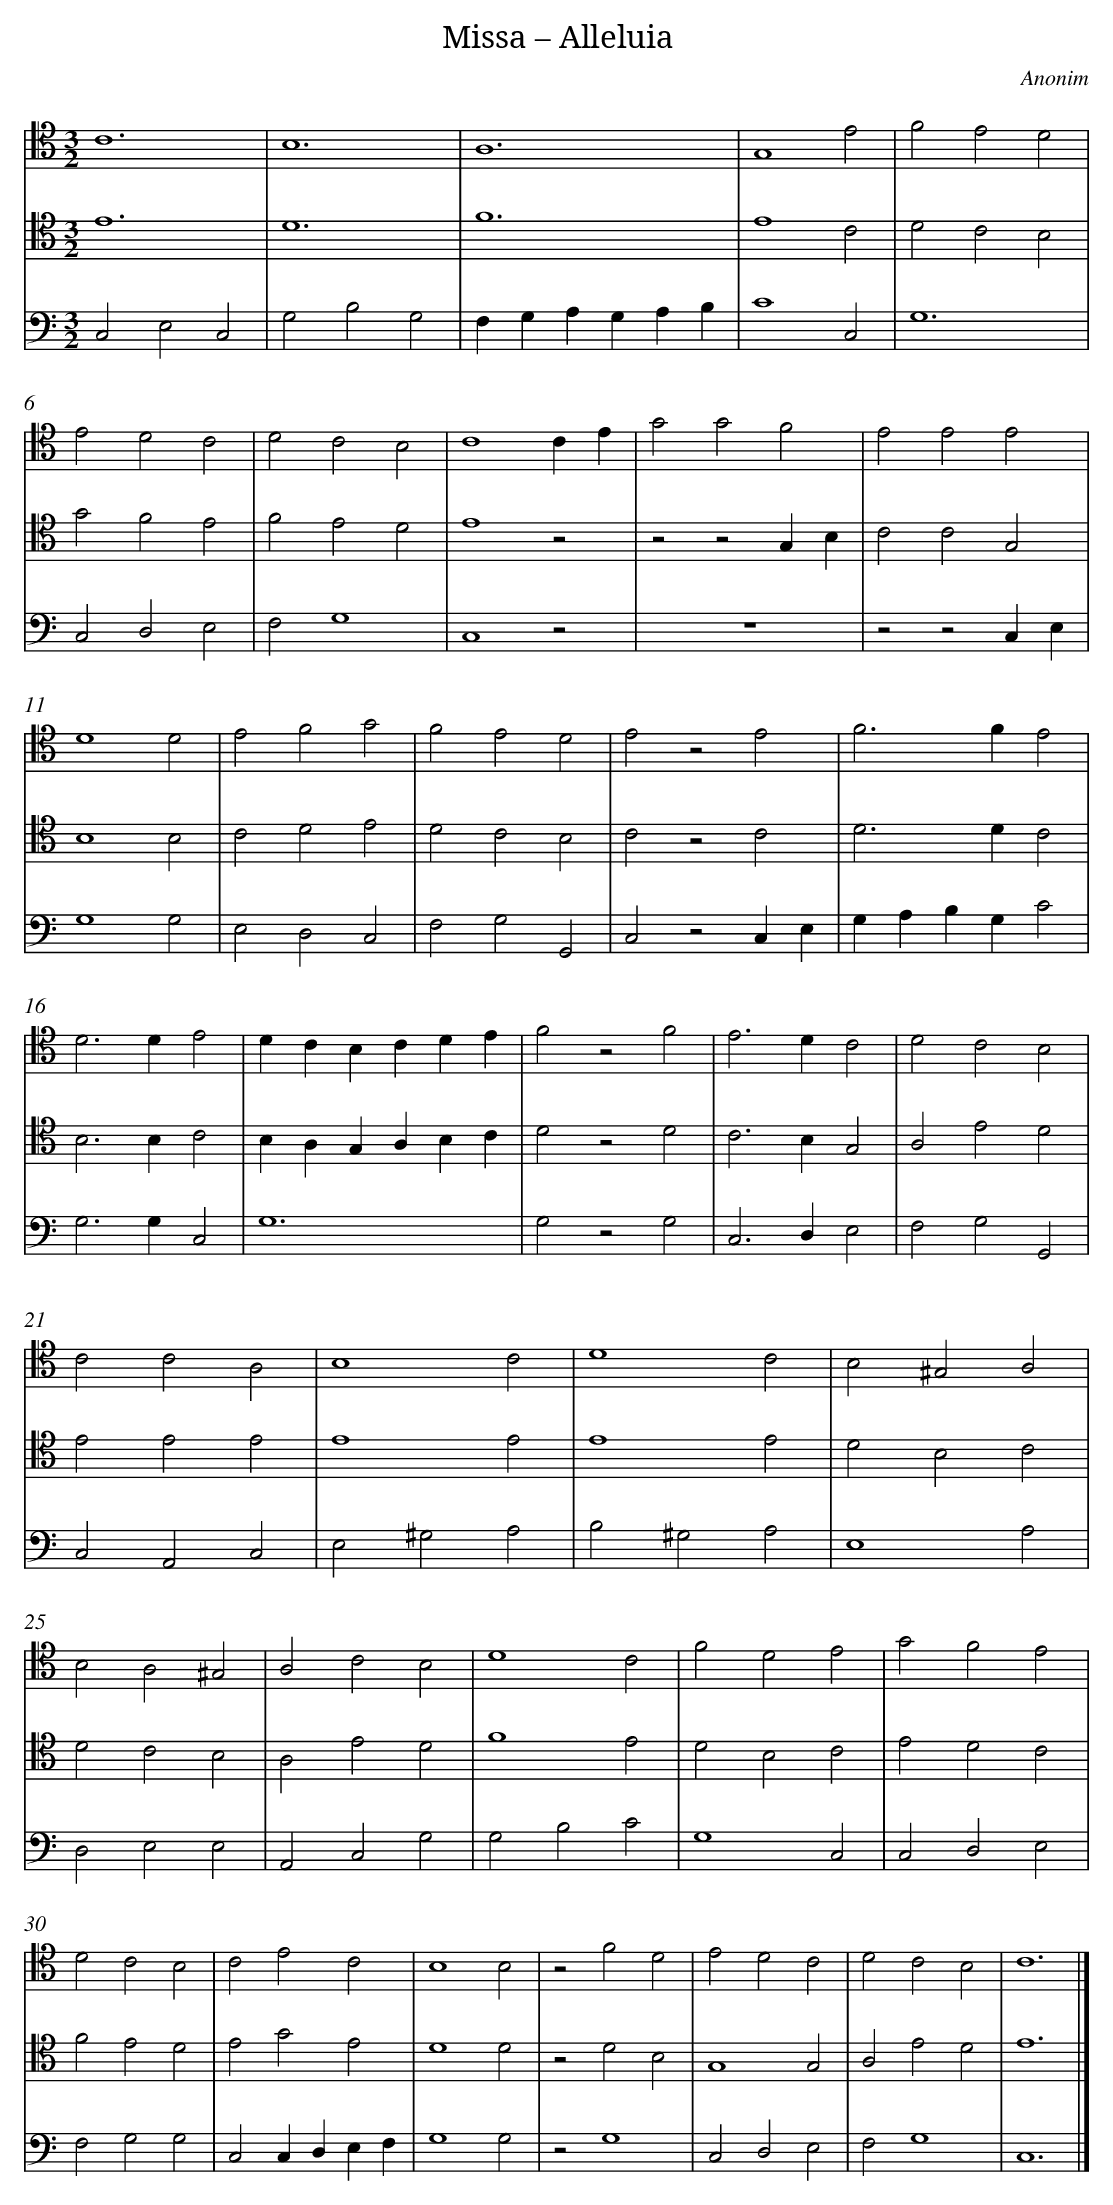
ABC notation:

X:1
T: Missa – Alleluia
C: Anonim
L: 1/4
M: 3/2
V: 1 clef=tenor
V: 2 clef=tenor
V: 3 clef=bass
K: C
[V:1] C6 |
[V:2] E6 |
[V:3] C,2E,2C,2 |
[V:1] B,6 |
[V:2] D6 |
[V:3] G,2B,2G,2 |
[V:1] A,6 |
[V:2] F6 |
[V:3] F,G,A,G,A,B, |
[V:1] G,4E2 |
[V:2] E4C2 |
[V:3] C4C,2 |
[V:1] F2E2D2 |
[V:2] D2C2B,2 |
[V:3] G,6 |
[V:1] E2D2C2 |
[V:2] G2F2E2 |
[V:3] C,2D,2E,2 |
[V:1] D2C2B,2 |
[V:2] F2E2D2 |
[V:3] F,2G,4 |
[V:1] C4CE |
[V:2] E4z2 |
[V:3] C,4z2 |
[V:1] G2G2F2 |
[V:2] z2z2G,B, |
[V:3] z6 |
[V:1] E2E2E2 |
[V:2] C2C2G,2 |
[V:3] z2z2C,E, |
[V:1] D4D2 |
[V:2] B,4B,2 |
[V:3] G,4G,2 |
[V:1] E2F2G2 |
[V:2] C2D2E2 |
[V:3] E,2D,2C,2 |
[V:1] F2E2D2 |
[V:2] D2C2B,2 |
[V:3] F,2G,2G,,2 |
[V:1] E2z2E2 |
[V:2] C2z2C2 |
[V:3] C,2z2C,E, |
[V:1] F2>F2E2 |
[V:2] D2>D2C2 |
[V:3] G,A,B,G,C2 |
[V:1] D2>D2E2 |
[V:2] B,2>B,2C2 |
[V:3] G,2>G,2C,2 |
[V:1] DCB,CDE |
[V:2] B,A,G,A,B,C |
[V:3] G,6 |
[V:1] F2z2F2 |
[V:2] D2z2D2 |
[V:3] G,2z2G,2 |
[V:1] E2>D2C2 |
[V:2] C2>B,2G,2 |
[V:3] C,2>D,2E,2 |
[V:1] D2C2B,2 |
[V:2] A,2E2D2 |
[V:3] F,2G,2G,,2 |
[V:1] C2C2A,2 |
[V:2] E2E2E2 |
[V:3] C,2A,,2C,2 |
[V:1] B,4C2 |
[V:2] E4E2 |
[V:3] E,2^G,2A,2 |
[V:1] D4C2 |
[V:2] E4E2 |
[V:3] B,2^G,2A,2 |
[V:1] B,2^G,2A,2 |
[V:2] D2B,2C2 |
[V:3] E,4A,2 |
[V:1] B,2A,2^G,2 |
[V:2] D2C2B,2 |
[V:3] D,2E,2E,2 |
[V:1] A,2 [|]
[V:2] A,2 [|]
[V:3] A,,2 [|]
[V:1] C2B,2 [I:setbarnb 27]|
[V:2] E2D2 |
[V:3] C,2G,2 |
[V:1] D4C2 |
[V:2] F4E2 |
[V:3] G,2B,2C2 |
[V:1] F2D2E2 |
[V:2] D2B,2C2 |
[V:3] G,4C,2 |
[V:1] G2F2E2 |
[V:2] E2D2C2 |
[V:3] C,2D,2E,2 |
[V:1] D2C2B,2 |
[V:2] F2E2D2 |
[V:3] F,2G,2G,2 |
[V:1] C2E2C2 |
[V:2] E2G2E2 |
[V:3] C,2C,D,E,F, |
[V:1] B,4B,2 |
[V:2] D4D2 |
[V:3] G,4G,2 |
[V:1] z2F2D2 |
[V:2] z2D2B,2 |
[V:3] z2G,4 |
[V:1] E2D2C2 |
[V:2] G,4G,2 |
[V:3] C,2D,2E,2 |
[V:1] D2C2B,2 |
[V:2] A,2E2D2 |
[V:3] F,2G,4 |
[V:1] C6 |]
[V:2] E6 |]
[V:3] C,6 |]
